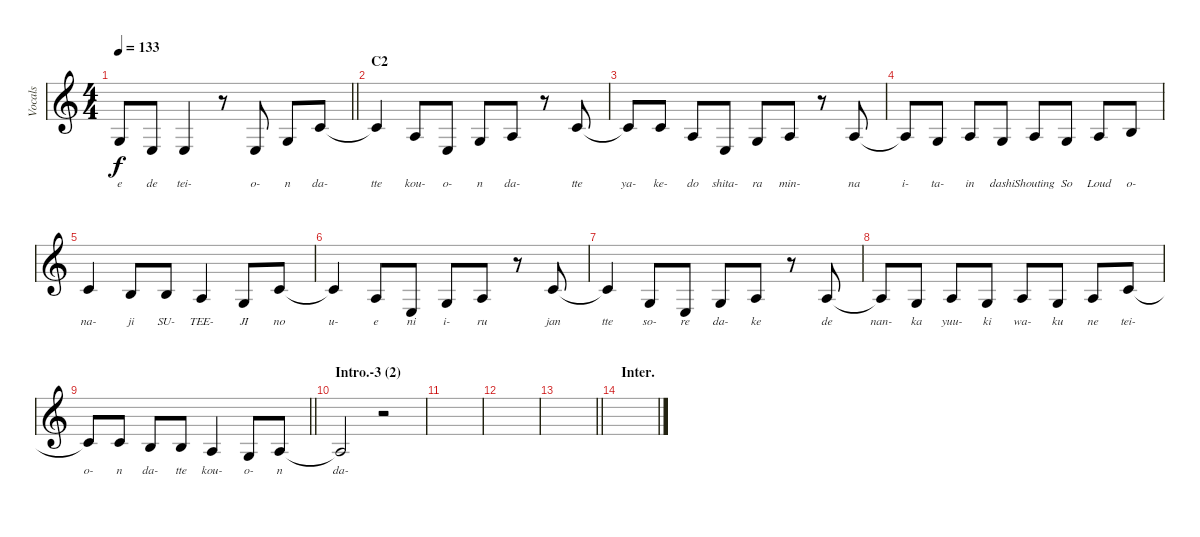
\track ("Vocals" "Vocals") {instrument violin}
\staff {score}
\tuning (E4 B3 G3 D3 A2 E2) {hide}
\ts (4 4)
\tempo 133
\clef g2
\barLineRight lightlight
\ks c
0.3.8{lyrics (0 "e") lyrics (1 "") lyrics (2 "") lyrics (3 "") lyrics (4 "") dy f} 2.4.8{lyrics (0 "de") lyrics (1 "") lyrics (2 "") lyrics (3 "") lyrics (4 "")} 2.4.4{lyrics (0 "tei-") lyrics (1 "") lyrics (2 "") lyrics (3 "") lyrics (4 "")} r.8 2.4.8{lyrics (0 "o-") lyrics (1 "") lyrics (2 "") lyrics (3 "") lyrics (4 "")} 0.3.8{lyrics (0 "n") lyrics (1 "") lyrics (2 "") lyrics (3 "") lyrics (4 "")} 1.2.8{lyrics (0 "da-") lyrics (1 "") lyrics (2 "") lyrics (3 "") lyrics (4 "")} |
\section ("" "C2")
1.2{t}.4{lyrics (0 "tte") lyrics (1 "") lyrics (2 "") lyrics (3 "") lyrics (4 "")} 2.3.8{lyrics (0 "kou-") lyrics (1 "") lyrics (2 "") lyrics (3 "") lyrics (4 "")} 2.4.8{lyrics (0 "o-") lyrics (1 "") lyrics (2 "") lyrics (3 "") lyrics (4 "")} 0.3.8{lyrics (0 "n") lyrics (1 "") lyrics (2 "") lyrics (3 "") lyrics (4 "")} 2.3.8{lyrics (0 "da-") lyrics (1 "") lyrics (2 "") lyrics (3 "") lyrics (4 "")} r.8 1.2.8{lyrics (0 "tte") lyrics (1 "") lyrics (2 "") lyrics (3 "") lyrics (4 "")} |
1.2{t}.8{lyrics (0 "ya-") lyrics (1 "") lyrics (2 "") lyrics (3 "") lyrics (4 "")} 1.2.8{lyrics (0 "ke-") lyrics (1 "") lyrics (2 "") lyrics (3 "") lyrics (4 "")} 2.3.8{lyrics (0 "do") lyrics (1 "") lyrics (2 "") lyrics (3 "") lyrics (4 "")} 2.4.8{lyrics (0 "shita-") lyrics (1 "") lyrics (2 "") lyrics (3 "") lyrics (4 "")} 0.3.8{lyrics (0 "ra") lyrics (1 "") lyrics (2 "") lyrics (3 "") lyrics (4 "")} 2.3.8{lyrics (0 "min-") lyrics (1 "") lyrics (2 "") lyrics (3 "") lyrics (4 "")} r.8 2.3.8{lyrics (0 "na") lyrics (1 "") lyrics (2 "") lyrics (3 "") lyrics (4 "")} |
2.3{t}.8{lyrics (0 "i-") lyrics (1 "") lyrics (2 "") lyrics (3 "") lyrics (4 "")} 0.3.8{lyrics (0 "ta-") lyrics (1 "") lyrics (2 "") lyrics (3 "") lyrics (4 "")} 2.3.8{lyrics (0 "in") lyrics (1 "") lyrics (2 "") lyrics (3 "") lyrics (4 "")} 0.3.8{lyrics (0 "dashi") lyrics (1 "") lyrics (2 "") lyrics (3 "") lyrics (4 "")} 2.3.8{lyrics (0 "Shouting") lyrics (1 "") lyrics (2 "") lyrics (3 "") lyrics (4 "")} 0.3.8{lyrics (0 "So") lyrics (1 "") lyrics (2 "") lyrics (3 "") lyrics (4 "")} 2.3.8{lyrics (0 "Loud") lyrics (1 "") lyrics (2 "") lyrics (3 "") lyrics (4 "")} 0.2.8{lyrics (0 "o-") lyrics (1 "") lyrics (2 "") lyrics (3 "") lyrics (4 "")} |
1.2.4{lyrics (0 "na-") lyrics (1 "") lyrics (2 "") lyrics (3 "") lyrics (4 "")} 0.2.8{lyrics (0 "ji") lyrics (1 "") lyrics (2 "") lyrics (3 "") lyrics (4 "")} 0.2.8{lyrics (0 "SU-") lyrics (1 "") lyrics (2 "") lyrics (3 "") lyrics (4 "")} 2.3.4{lyrics (0 "TEE-") lyrics (1 "") lyrics (2 "") lyrics (3 "") lyrics (4 "")} 0.3.8{lyrics (0 "JI") lyrics (1 "") lyrics (2 "") lyrics (3 "") lyrics (4 "")} 1.2.8{lyrics (0 "no") lyrics (1 "") lyrics (2 "") lyrics (3 "") lyrics (4 "")} |
1.2{t}.4{lyrics (0 "u-") lyrics (1 "") lyrics (2 "") lyrics (3 "") lyrics (4 "")} 2.3.8{lyrics (0 "e") lyrics (1 "") lyrics (2 "") lyrics (3 "") lyrics (4 "")} 2.4.8{lyrics (0 "ni") lyrics (1 "") lyrics (2 "") lyrics (3 "") lyrics (4 "")} 0.3.8{lyrics (0 "i-") lyrics (1 "") lyrics (2 "") lyrics (3 "") lyrics (4 "")} 2.3.8{lyrics (0 "ru") lyrics (1 "") lyrics (2 "") lyrics (3 "") lyrics (4 "")} r.8 1.2.8{lyrics (0 "jan") lyrics (1 "") lyrics (2 "") lyrics (3 "") lyrics (4 "")} |
1.2{t}.4{lyrics (0 "tte") lyrics (1 "") lyrics (2 "") lyrics (3 "") lyrics (4 "")} 0.3.8{lyrics (0 "so-") lyrics (1 "") lyrics (2 "") lyrics (3 "") lyrics (4 "")} 2.4.8{lyrics (0 "re") lyrics (1 "") lyrics (2 "") lyrics (3 "") lyrics (4 "")} 0.3.8{lyrics (0 "da-") lyrics (1 "") lyrics (2 "") lyrics (3 "") lyrics (4 "")} 2.3.8{lyrics (0 "ke") lyrics (1 "") lyrics (2 "") lyrics (3 "") lyrics (4 "")} r.8 2.3.8{lyrics (0 "de") lyrics (1 "") lyrics (2 "") lyrics (3 "") lyrics (4 "")} |
2.3{t}.8{lyrics (0 "nan-") lyrics (1 "") lyrics (2 "") lyrics (3 "") lyrics (4 "")} 0.3.8{lyrics (0 "ka") lyrics (1 "") lyrics (2 "") lyrics (3 "") lyrics (4 "")} 2.3.8{lyrics (0 "yuu-") lyrics (1 "") lyrics (2 "") lyrics (3 "") lyrics (4 "")} 0.3.8{lyrics (0 "ki") lyrics (1 "") lyrics (2 "") lyrics (3 "") lyrics (4 "")} 2.3.8{lyrics (0 "wa-") lyrics (1 "") lyrics (2 "") lyrics (3 "") lyrics (4 "")} 0.3.8{lyrics (0 "ku") lyrics (1 "") lyrics (2 "") lyrics (3 "") lyrics (4 "")} 2.3.8{lyrics (0 "ne") lyrics (1 "") lyrics (2 "") lyrics (3 "") lyrics (4 "")} 1.2.8{lyrics (0 "tei-") lyrics (1 "") lyrics (2 "") lyrics (3 "") lyrics (4 "")} |
\barLineRight lightlight
1.2{t}.8{lyrics (0 "o-") lyrics (1 "") lyrics (2 "") lyrics (3 "") lyrics (4 "")} 1.2.8{lyrics (0 "n") lyrics (1 "") lyrics (2 "") lyrics (3 "") lyrics (4 "")} 0.2.8{lyrics (0 "da-") lyrics (1 "") lyrics (2 "") lyrics (3 "") lyrics (4 "")} 0.2.8{lyrics (0 "tte") lyrics (1 "") lyrics (2 "") lyrics (3 "") lyrics (4 "")} 2.3.4{lyrics (0 "kou-") lyrics (1 "") lyrics (2 "") lyrics (3 "") lyrics (4 "")} 0.3.8{lyrics (0 "o-") lyrics (1 "") lyrics (2 "") lyrics (3 "") lyrics (4 "")} 2.3.8{lyrics (0 "n") lyrics (1 "") lyrics (2 "") lyrics (3 "") lyrics (4 "")} |
\section ("" "Intro.-3 (2)")
2.3{t}.2{lyrics (0 "da-") lyrics (1 "") lyrics (2 "") lyrics (3 "") lyrics (4 "")} r.2 |
|
|
\barLineRight lightlight
|
\section ("" "Inter.")
